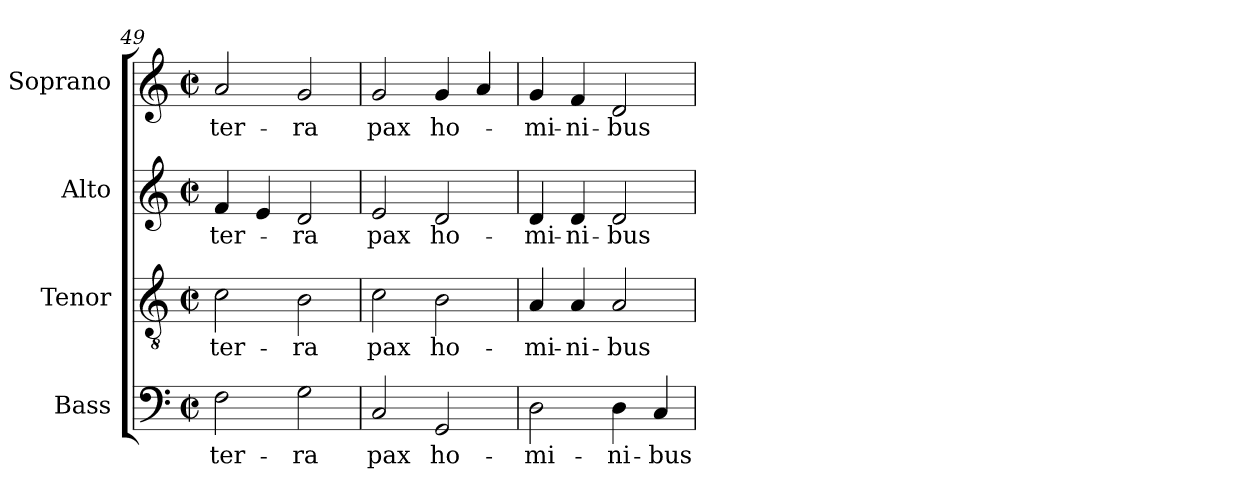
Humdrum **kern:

**kern	**text	**kern	**text	**kern	**text	**kern	**text
*part4	*part4	*part3	*part3	*part2	*part2	*part1	*part1
*staff4	*staff4	*staff3	*staff3	*staff2	*staff2	*staff1	*staff1
*I"Bass	*	*I"Tenor	*	*I"Alto	*	*I"Soprano	*
*clefF4	*	*clefGv2	*	*clefG2	*	*clefG2	*
*k[]	*	*k[]	*	*k[]	*	*k[]	*
*C:	*	*C:	*	*C:	*	*C:	*
*M2/2	*	*M2/2	*	*M2/2	*	*M2/2	*
*met(c|)	*	*met(c|)	*	*met(c|)	*	*met(c|)	*
=49	=49	=49	=49	=49	=49	=49	=49
2F\	ter-	2c\	ter-	4f/	ter-	2a/	ter-
.	.	.	.	4e/	.	.	.
2G\	-ra	2B\	-ra	2d/	-ra	2g/	-ra
=50	=50	=50	=50	=50	=50	=50	=50
2C/	pax	2c\	pax	2e/	pax	2g/	pax
2GG/	ho-	2B\	ho-	2d/	ho-	4g/	ho-
.	.	.	.	.	.	4a/	.
=51	=51	=51	=51	=51	=51	=51	=51
2D\	-mi-	4A/	-mi-	4d/	-mi-	4g/	-mi-
.	.	4A/	-ni-	4d/	-ni-	4f/	-ni-
4D\	-ni-	2A/	-bus	2d/	-bus	2d/	-bus
4C/	-bus	.	.	.	.	.	.
=	=	=	=	=	=	=	=
*-	*-	*-	*-	*-	*-	*-	*-
